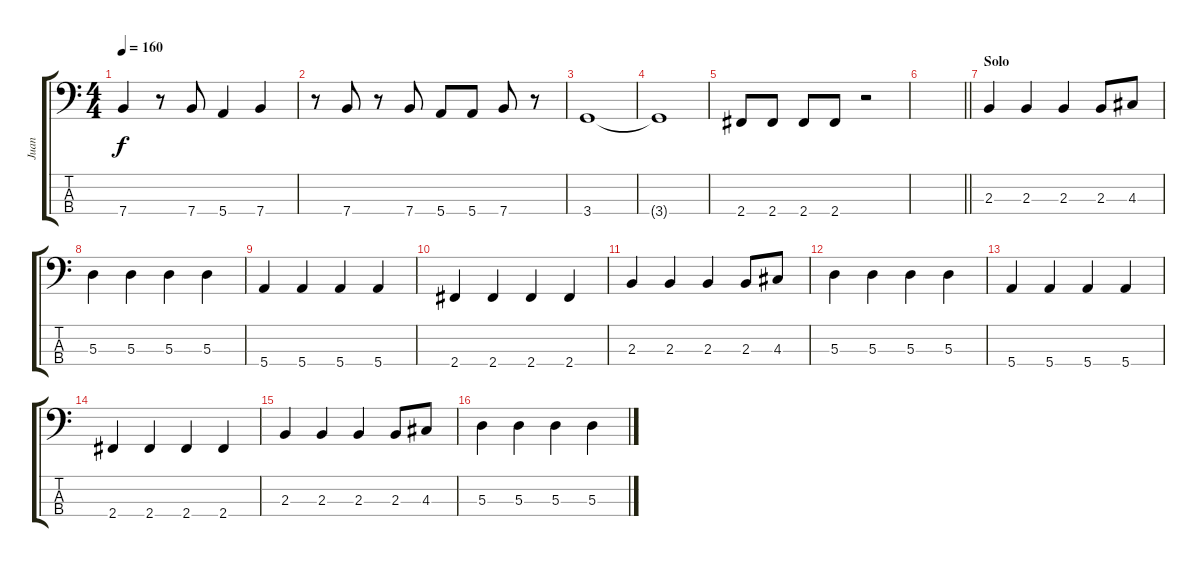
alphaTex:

\track ("Juan" "Juan") {instrument electricbassfinger}
\staff {score tabs}
\tuning (G2 D2 A1 E1) {hide}
\ts (4 4)
\tempo 160
\clef f4
\ks c
7.4.4{dy f} r.8 7.4.8 5.4.4 7.4.4 |
r.8 7.4.8 r.8 7.4.8 5.4.8 5.4.8 7.4.8 r.8 |
3.4.1 |
3.4{t}.1 |
2.4.8 2.4.8 2.4.8 2.4.8 r.2 |
\barLineRight lightlight
|
\section ("" "Solo")
2.3.4 2.3.4 2.3.4 2.3.8 4.3.8 |
5.3.4 5.3.4 5.3.4 5.3.4 |
5.4.4 5.4.4 5.4.4 5.4.4 |
2.4.4 2.4.4 2.4.4 2.4.4 |
2.3.4 2.3.4 2.3.4 2.3.8 4.3.8 |
5.3.4 5.3.4 5.3.4 5.3.4 |
5.4.4 5.4.4 5.4.4 5.4.4 |
2.4.4 2.4.4 2.4.4 2.4.4 |
2.3.4 2.3.4 2.3.4 2.3.8 4.3.8 |
5.3.4 5.3.4 5.3.4 5.3.4
